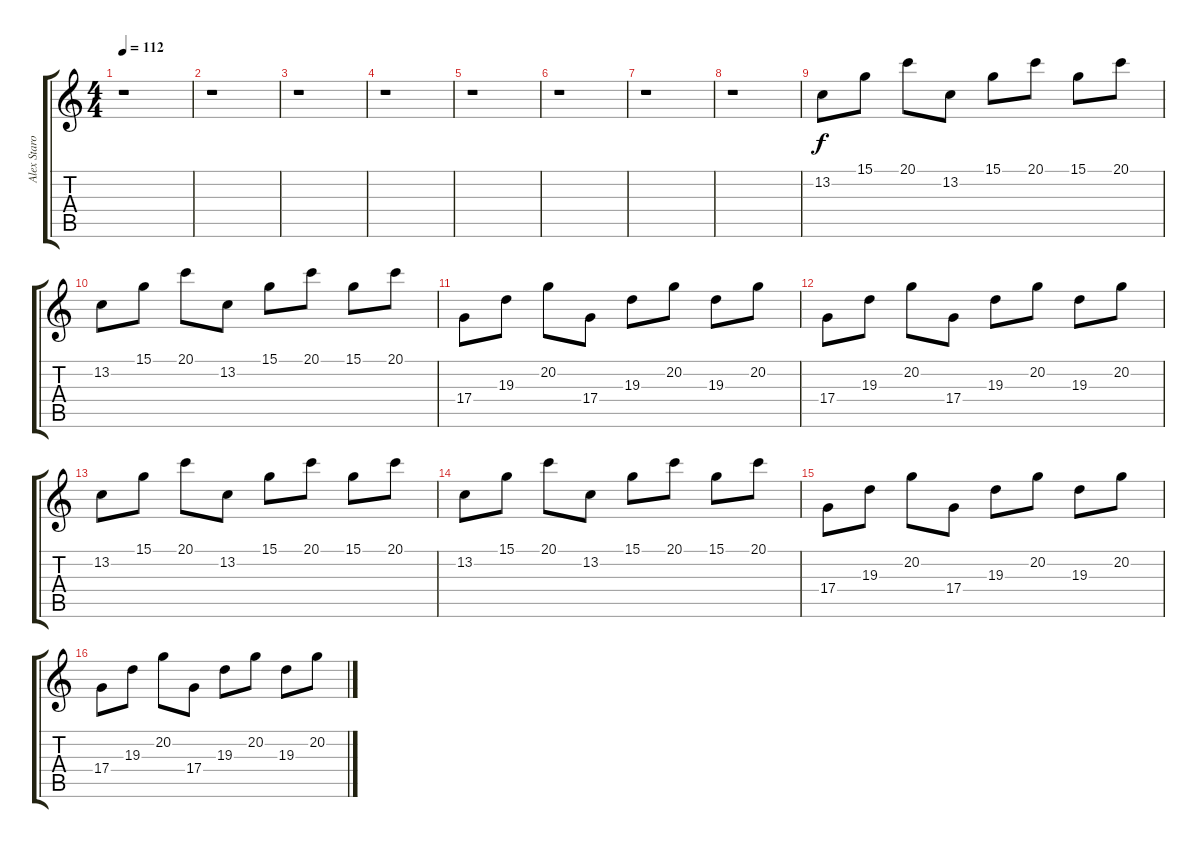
\track ("Alex Staropoli - Piano" "Alex Staro") {instrument acousticgrandpiano}
\staff {score tabs}
\tuning (E4 B3 G3 D3 A2 E2) {hide}
\ts (4 4)
\tempo 112
\clef g2
\ks c
r.1{dy f} |
r.1 |
r.1 |
r.1 |
r.1 |
r.1 |
r.1 |
r.1 |
13.2.8 15.1.8 20.1.8 13.2.8 15.1.8 20.1.8 15.1.8 20.1.8 |
13.2.8 15.1.8 20.1.8 13.2.8 15.1.8 20.1.8 15.1.8 20.1.8 |
17.4.8 19.3.8 20.2.8 17.4.8 19.3.8 20.2.8 19.3.8 20.2.8 |
17.4.8 19.3.8 20.2.8 17.4.8 19.3.8 20.2.8 19.3.8 20.2.8 |
13.2.8 15.1.8 20.1.8 13.2.8 15.1.8 20.1.8 15.1.8 20.1.8 |
13.2.8 15.1.8 20.1.8 13.2.8 15.1.8 20.1.8 15.1.8 20.1.8 |
17.4.8 19.3.8 20.2.8 17.4.8 19.3.8 20.2.8 19.3.8 20.2.8 |
17.4.8 19.3.8 20.2.8 17.4.8 19.3.8 20.2.8 19.3.8 20.2.8
